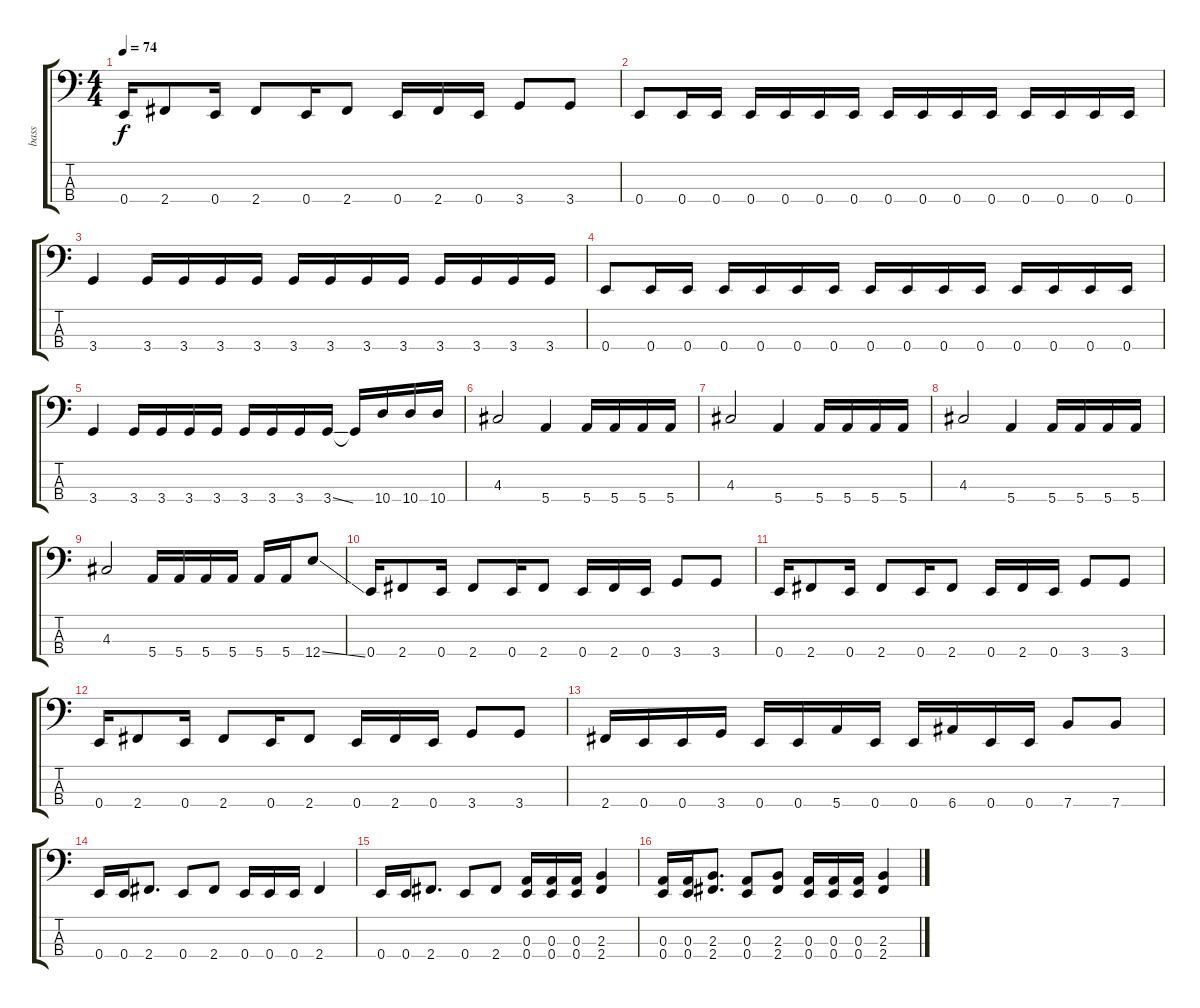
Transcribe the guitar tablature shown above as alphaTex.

\track ("bass" "bass") {instrument electricbassfinger}
\staff {score tabs}
\tuning (G2 D2 A1 E1) {hide}
\ts (4 4)
\tempo 74
\clef f4
\ks c
0.4.16{dy f} 2.4.8 0.4.16 2.4.8 0.4.16 2.4.8 0.4.16 2.4.16 0.4.16 3.4.8 3.4.8 |
0.4.8 0.4.16 0.4.16 0.4.16 0.4.16 0.4.16 0.4.16 0.4.16 0.4.16 0.4.16 0.4.16 0.4.16 0.4.16 0.4.16 0.4.16 |
3.4.4 3.4.16 3.4.16 3.4.16 3.4.16 3.4.16 3.4.16 3.4.16 3.4.16 3.4.16 3.4.16 3.4.16 3.4.16 |
0.4.8 0.4.16 0.4.16 0.4.16 0.4.16 0.4.16 0.4.16 0.4.16 0.4.16 0.4.16 0.4.16 0.4.16 0.4.16 0.4.16 0.4.16 |
3.4.4 3.4.16 3.4.16 3.4.16 3.4.16 3.4.16 3.4.16 3.4.16 3.4{ss}.16 3.4{t}.16 10.4.16 10.4.16 10.4.16 |
4.3.2 5.4.4 5.4.16 5.4.16 5.4.16 5.4.16 |
4.3.2 5.4.4 5.4.16 5.4.16 5.4.16 5.4.16 |
4.3.2 5.4.4 5.4.16 5.4.16 5.4.16 5.4.16 |
4.3.2 5.4.16 5.4.16 5.4.16 5.4.16 5.4.16 5.4.16 12.4{ss}.8 |
0.4.16 2.4.8 0.4.16 2.4.8 0.4.16 2.4.8 0.4.16 2.4.16 0.4.16 3.4.8 3.4.8 |
0.4.16 2.4.8 0.4.16 2.4.8 0.4.16 2.4.8 0.4.16 2.4.16 0.4.16 3.4.8 3.4.8 |
0.4.16 2.4.8 0.4.16 2.4.8 0.4.16 2.4.8 0.4.16 2.4.16 0.4.16 3.4.8 3.4.8 |
2.4.16 0.4.16 0.4.16 3.4.16 0.4.16 0.4.16 5.4.16 0.4.16 0.4.16 6.4.16 0.4.16 0.4.16 7.4.8 7.4.8 |
0.4.16 0.4.16 2.4.8{d} 0.4.8 2.4.8 0.4.16 0.4.16 0.4.16 2.4.4 |
0.4.16 0.4.16 2.4.8{d} 0.4.8 2.4.8 (0.3 0.4).16 (0.3 0.4).16 (0.3 0.4).16 (2.3 2.4).4 |
(0.3 0.4).16 (0.3 0.4).16 (2.3 2.4).8{d} (0.3 0.4).8 (2.3 2.4).8 (0.3 0.4).16 (0.3 0.4).16 (0.3 0.4).16 (2.3 2.4).4
